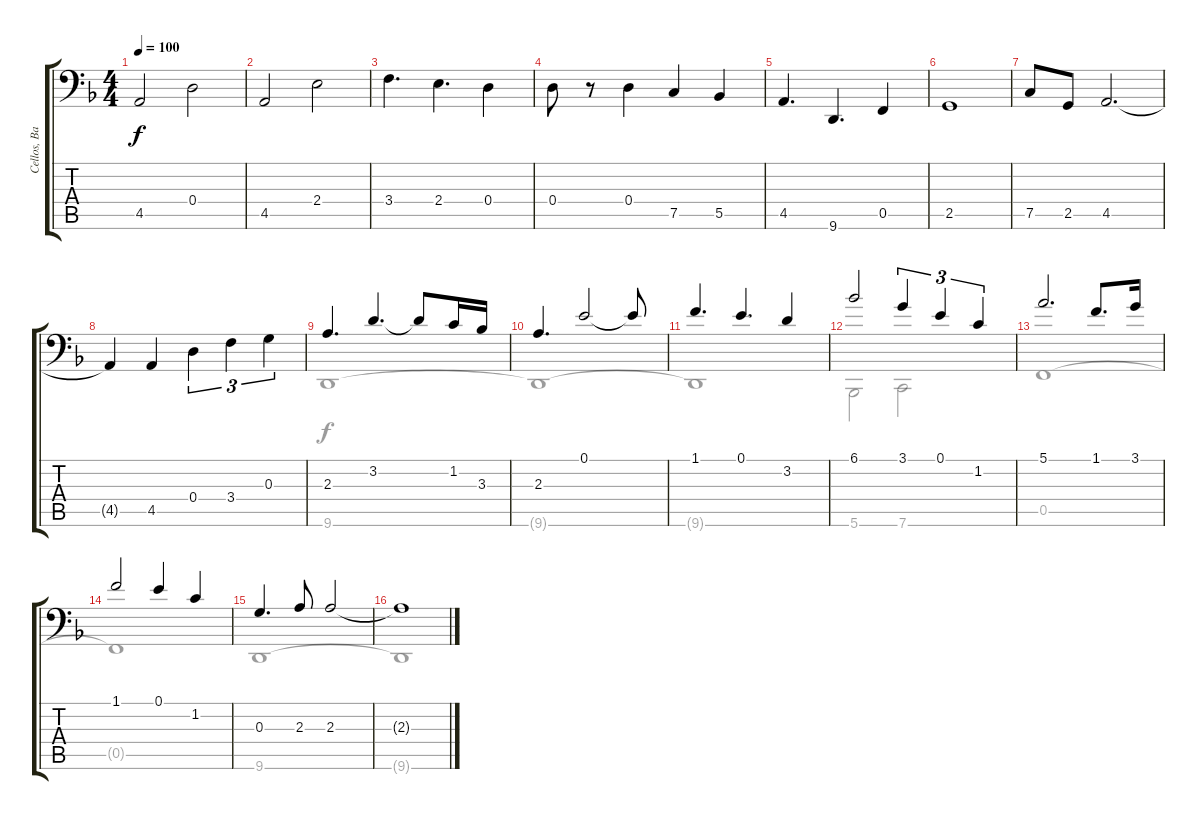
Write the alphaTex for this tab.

\track ("Cellos, Basses" "Cellos, Ba") {instrument stringensemble1}
\staff {score tabs}
\tuning (E4 B3 G3 D3 F2 F1) {hide}
\voice
\ts (4 4)
\tempo 100
\clef f4
\ks dminor
4.5.2{dy f volume 16 instrument contrabass} 0.4.2 |
4.5.2 2.4.2 |
3.4.4{d} 2.4.4{d} 0.4.4 |
0.4.8 r.8 0.4.4 7.5.4 5.5.4 |
4.5.4{d} 9.6.4{d} 0.5.4 |
2.5.1 |
7.5.8 2.5.8 4.5.2{d} |
4.5{t}.4 4.5.4 0.4.4{tu (3 2)} 3.4.4{tu (3 2)} 0.3.4{tu (3 2)} |
2.3.4{d} 3.2.4{d} 3.2{t}.8 1.2.16 3.3.16 |
2.3.4{d} 0.1.2 0.1{t}.8 |
1.1.4{d} 0.1.4{d} 3.2.4 |
6.1.2 3.1.4{tu (3 2)} 0.1.4{tu (3 2)} 1.2.4{tu (3 2)} |
5.1.2{d} 1.1.8{d} 3.1.16 |
1.1.2 0.1.4 1.2.4 |
0.3.4{d} 2.3.8 2.3.2 |
2.3{t}.1{volume 13 instrument stringensemble1}
\voice
\clef f4
\ottava regular
\simile none
\ks dminor
|
|
|
|
|
|
|
|
9.6.1 |
9.6{t}.1 |
9.6{t}.1 |
5.6.2 7.6.2 |
0.5.1 |
0.5{t}.1 |
9.6.1 |
9.6{t}.1
